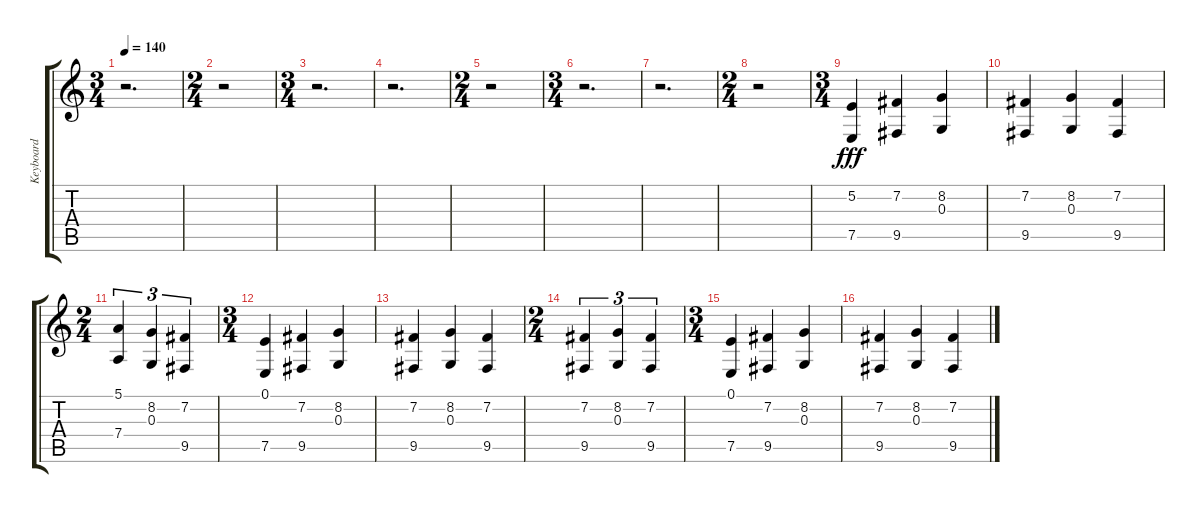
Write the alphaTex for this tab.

\track ("Keyboard" "Keyboard") {instrument choiraahs}
\staff {score tabs}
\tuning (E4 B3 G3 D3 A2 E2) {hide}
\ts (3 4)
\tempo 140
\clef g2
\ks c
r.2{d dy fff} |
\ts (2 4)
r.2 |
\ts (3 4)
r.2{d} |
r.2{d} |
\ts (2 4)
r.2 |
\ts (3 4)
r.2{d} |
r.2{d} |
\ts (2 4)
r.2 |
\ts (3 4)
(5.2 7.5).4 (7.2 9.5).4 (8.2 0.3).4 |
(7.2 9.5).4 (8.2 0.3).4 (7.2 9.5).4 |
\ts (2 4)
(5.1 7.4).4{tu (3 2)} (8.2 0.3).4{tu (3 2)} (7.2 9.5).4{tu (3 2)} |
\ts (3 4)
(0.1 7.5).4 (7.2 9.5).4 (8.2 0.3).4 |
(7.2 9.5).4 (8.2 0.3).4 (7.2 9.5).4 |
\ts (2 4)
(7.2 9.5).4{tu (3 2)} (8.2 0.3).4{tu (3 2)} (7.2 9.5).4{tu (3 2)} |
\ts (3 4)
(0.1 7.5).4 (7.2 9.5).4 (8.2 0.3).4 |
(7.2 9.5).4 (8.2 0.3).4 (7.2 9.5).4
